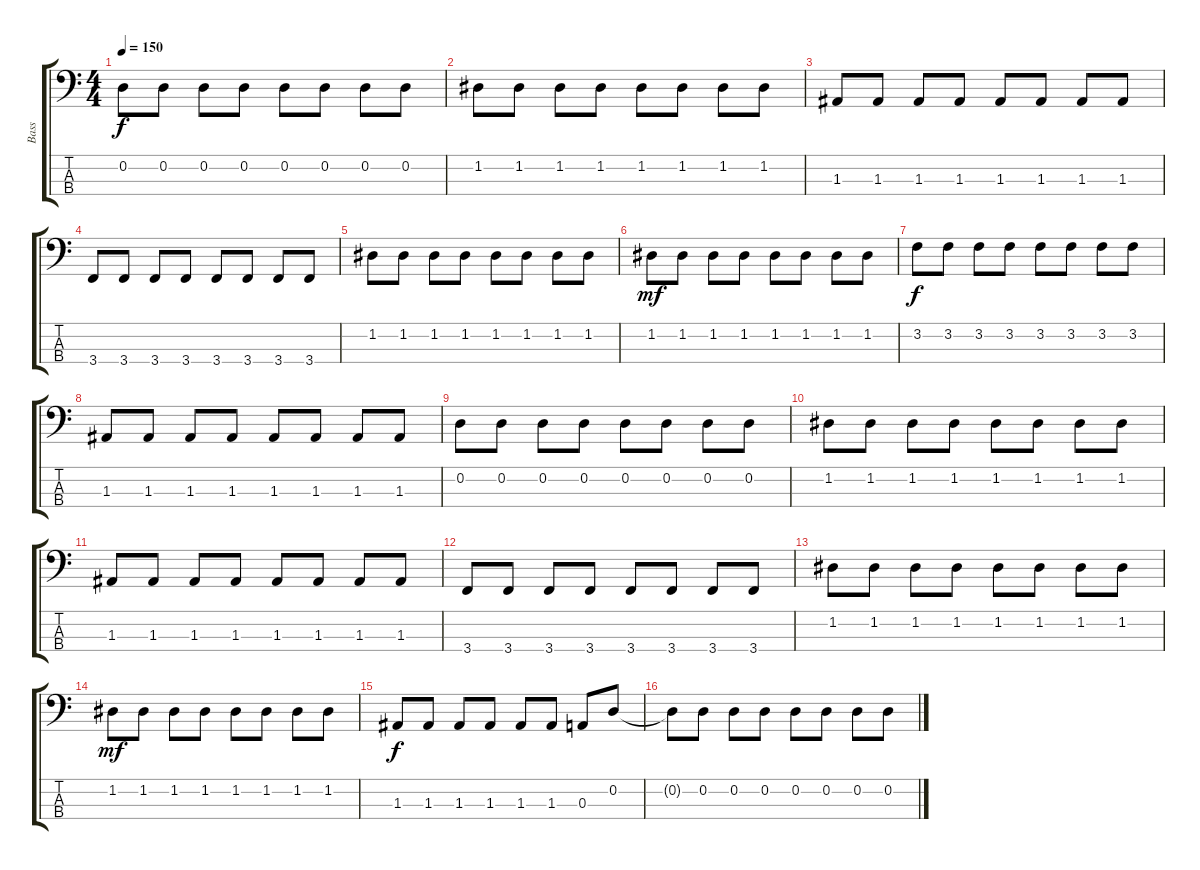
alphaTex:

\track ("Bass" "Bass") {instrument electricbassfinger}
\staff {score tabs}
\tuning (G2 D2 A1 D1) {hide}
\ts (4 4)
\tempo 150
\clef f4
\ks c
0.2.8{dy f} 0.2.8 0.2.8 0.2.8 0.2.8 0.2.8 0.2.8 0.2.8 |
1.2.8 1.2.8 1.2.8 1.2.8 1.2.8 1.2.8 1.2.8 1.2.8 |
1.3.8 1.3.8 1.3.8 1.3.8 1.3.8 1.3.8 1.3.8 1.3.8 |
3.4.8 3.4.8 3.4.8 3.4.8 3.4.8 3.4.8 3.4.8 3.4.8 |
1.2.8 1.2.8 1.2.8 1.2.8 1.2.8 1.2.8 1.2.8 1.2.8 |
1.2.8{dy mf} 1.2.8 1.2.8 1.2.8 1.2.8 1.2.8 1.2.8 1.2.8 |
3.2.8{dy f} 3.2.8 3.2.8 3.2.8 3.2.8 3.2.8 3.2.8 3.2.8 |
1.3.8 1.3.8 1.3.8 1.3.8 1.3.8 1.3.8 1.3.8 1.3.8 |
0.2.8 0.2.8 0.2.8 0.2.8 0.2.8 0.2.8 0.2.8 0.2.8 |
1.2.8 1.2.8 1.2.8 1.2.8 1.2.8 1.2.8 1.2.8 1.2.8 |
1.3.8 1.3.8 1.3.8 1.3.8 1.3.8 1.3.8 1.3.8 1.3.8 |
3.4.8 3.4.8 3.4.8 3.4.8 3.4.8 3.4.8 3.4.8 3.4.8 |
1.2.8 1.2.8 1.2.8 1.2.8 1.2.8 1.2.8 1.2.8 1.2.8 |
1.2.8{dy mf} 1.2.8 1.2.8 1.2.8 1.2.8 1.2.8 1.2.8 1.2.8 |
1.3.8{dy f} 1.3.8 1.3.8 1.3.8 1.3.8 1.3.8 0.3.8 0.2.8 |
0.2{t}.8 0.2.8 0.2.8 0.2.8 0.2.8 0.2.8 0.2.8 0.2.8
